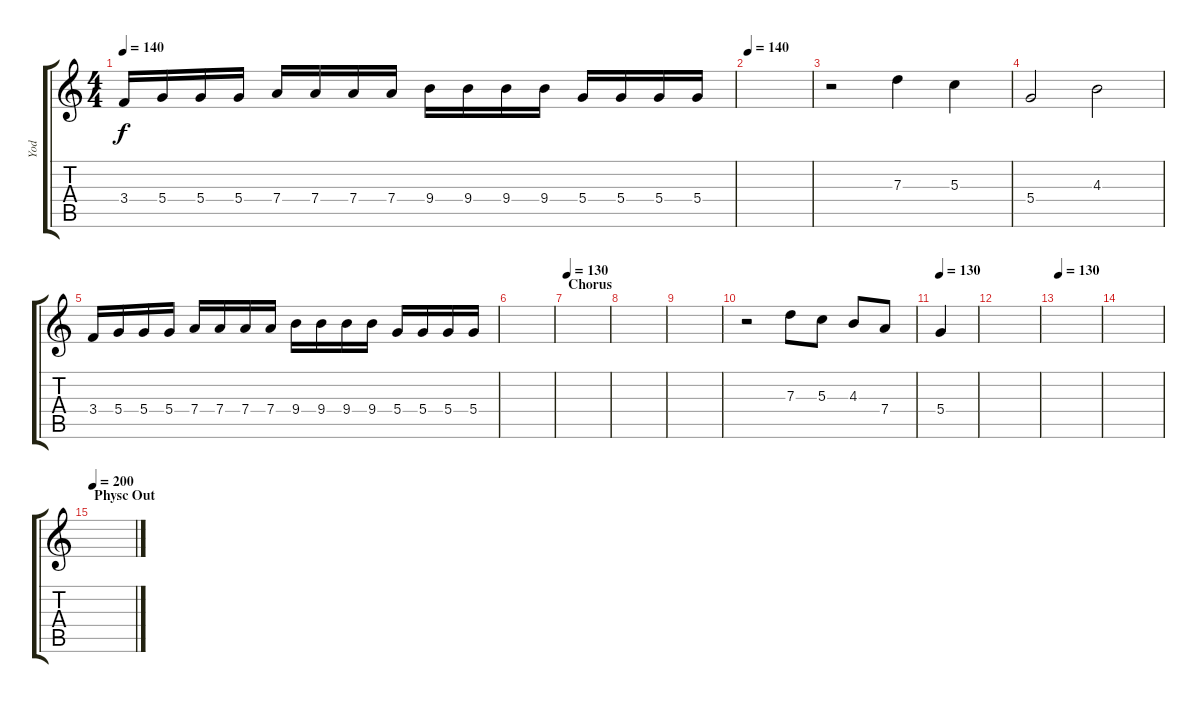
\track ("Yod" "Yod") {instrument distortionguitar}
\staff {score tabs}
\tuning (E4 B3 G3 D3 A2 E2) {hide}
\ts (4 4)
\tempo 140
\clef g2
\ks c
3.4.16{dy f} 5.4.16 5.4.16 5.4.16 7.4.16 7.4.16 7.4.16 7.4.16 9.4.16 9.4.16 9.4.16 9.4.16 5.4.16 5.4.16 5.4.16 5.4.16 |
\tempo 140
|
r.2 7.3.4 5.3.4 |
5.4.2 4.3.2 |
3.4.16 5.4.16 5.4.16 5.4.16 7.4.16 7.4.16 7.4.16 7.4.16 9.4.16 9.4.16 9.4.16 9.4.16 5.4.16 5.4.16 5.4.16 5.4.16 |
|
\section ("" "Chorus")
\tempo 160
\tempo 130
|
|
|
r.2 7.3.8 5.3.8 4.3.8 7.4.8 |
\tempo 130
5.4.4 |
|
\tempo 130
|
|
\section ("" "Physc Out")
\tempo 200
